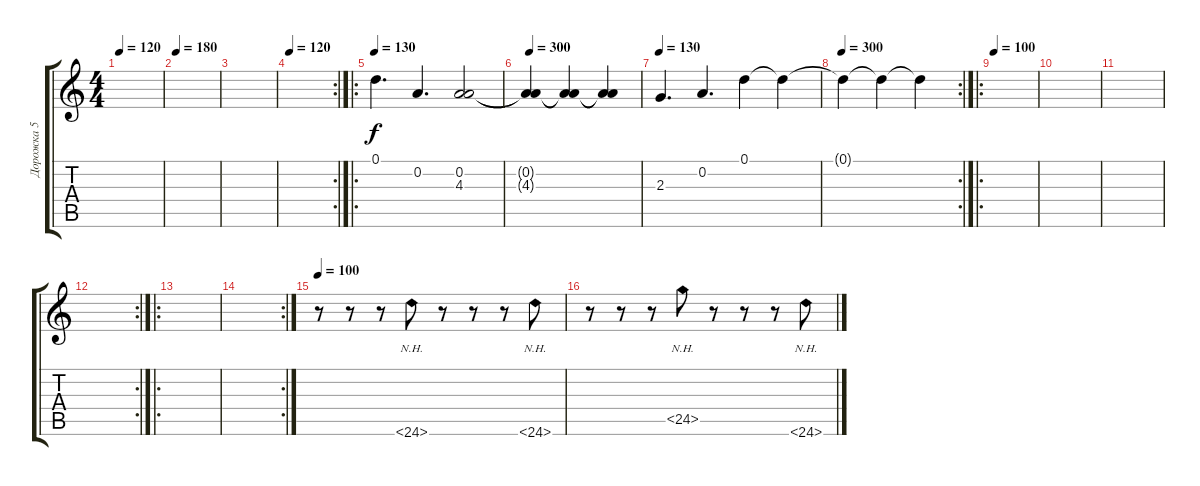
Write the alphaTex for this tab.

\track ("Дорожка 5" "Дорожка 5") {instrument distortionguitar}
\staff {score tabs}
\tuning (D4 A3 F3 C3 G2 D2) {hide}
\ts (4 4)
\tempo 120
\clef g2
\ks c
|
\tempo 180
|
|
\rc 2
\tempo 120
|
\ro
\tempo 130
0.1.4{d} 0.2.4{d} (0.2 4.3).2 |
\tempo 300
(0.2{t} 4.3{t}).4 (0.2{t} 4.3{t}).4 (0.2{t} 4.3{t}).4 |
\tempo 130
2.3.4{d} 0.2.4{d} 0.1.4 0.1{t}.4 |
\rc 2
\tempo 300
0.1{t}.4 0.1{t}.4 0.1{t}.4 |
\ro
\tempo 100
|
|
|
\rc 2
|
\ro
|
\rc 2
|
\tempo 100
r.8 r.8 r.8 24.6{nh}.8 r.8 r.8 r.8 24.6{nh}.8 |
r.8 r.8 r.8 24.5{nh}.8 r.8 r.8 r.8 24.6{nh}.8
